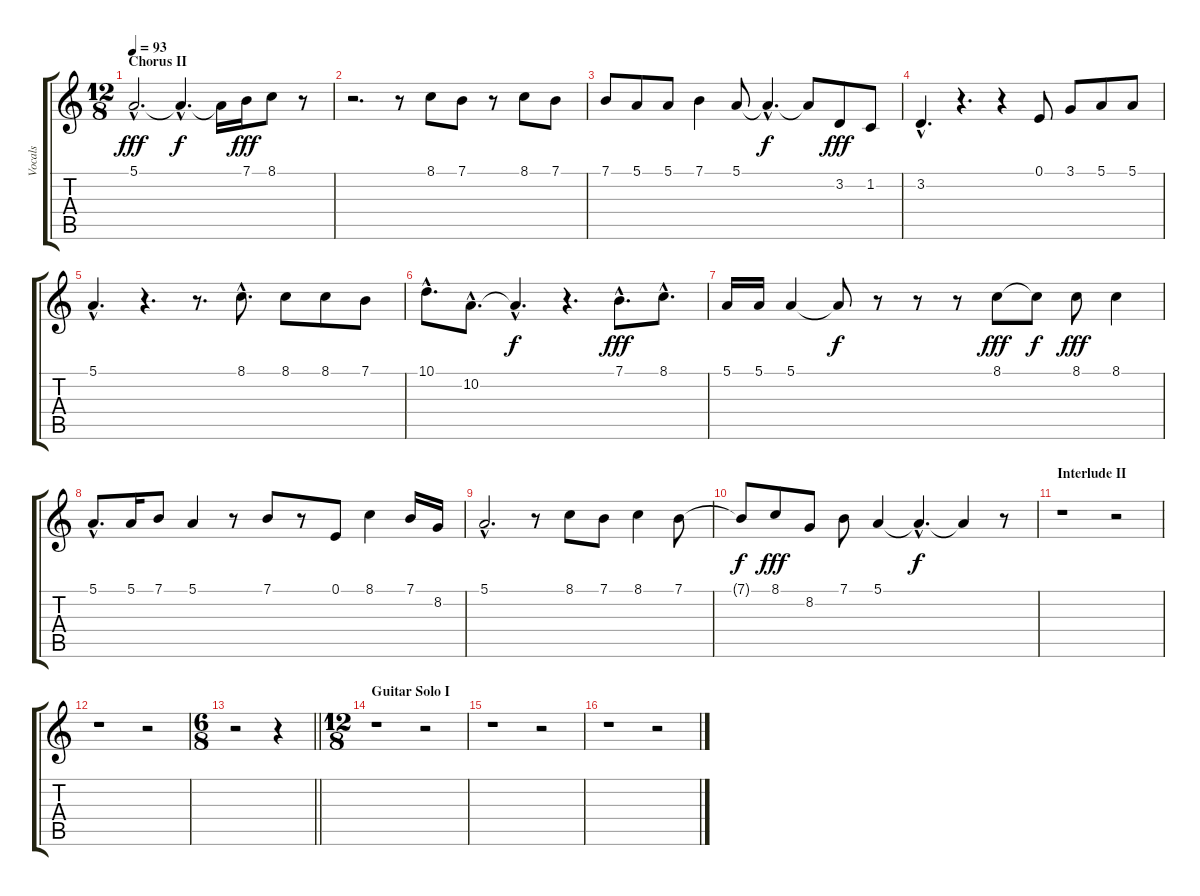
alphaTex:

\track ("Vocals" "Vocals") {instrument lead6voice}
\staff {score tabs}
\tuning (E4 B3 G3 D3 A2 E2) {hide}
\ts (12 8)
\section ("" "Chorus II")
\tempo 93
\clef g2
\ks c
5.1{hac}.2{d dy fff} 5.1{hac t}.4{d dy f} 5.1{t}.16 7.1.16{dy fff} 8.1.8 r.8 |
r.2{d} r.8 8.1.8 7.1.8 r.8 8.1.8 7.1.8 |
7.1.8 5.1.8 5.1.8 7.1.4 5.1.8 5.1{hac t}.4{d dy f} 5.1{t}.8 3.2.8{dy fff} 1.2.8 |
3.2{hac}.4{d} r.4{d} r.4 0.1.8 3.1.8 5.1.8 5.1.8 |
5.1{hac}.4{d} r.4{d} r.8{d} 8.1{hac}.8{d} 8.1.8 8.1.8 7.1.8 |
10.1{hac}.8{d} 10.2{hac}.8{d} 10.2{hac t}.4{d dy f} r.4{d} 7.1{hac}.8{d dy fff} 8.1{hac}.8{d} |
5.1.16 5.1.16 5.1.4 5.1{t}.8{dy f} r.8 r.8 r.8 8.1.8{dy fff} 8.1{t}.8{dy f} 8.1.8{dy fff} 8.1.4 |
5.1{hac}.8{d} 5.1.16 7.1.8 5.1.4 r.8 7.1.8 r.8 0.1.8 8.1.4 7.1.16 8.2.16 |
5.1{hac}.2{d} r.8 8.1.8 7.1.8 8.1.4 7.1.8 |
7.1{t}.8{dy f} 8.1.8{dy fff} 8.2.8 7.1.8 5.1.4 5.1{hac t}.4{d dy f} 5.1{t}.4 r.8 |
\section ("" "Interlude II")
r.1 r.2 |
r.1 r.2 |
\ts (6 8)
\barLineRight lightlight
r.2 r.4 |
\ts (12 8)
\section ("" "Guitar Solo I")
r.1 r.2 |
r.1 r.2 |
r.1 r.2
